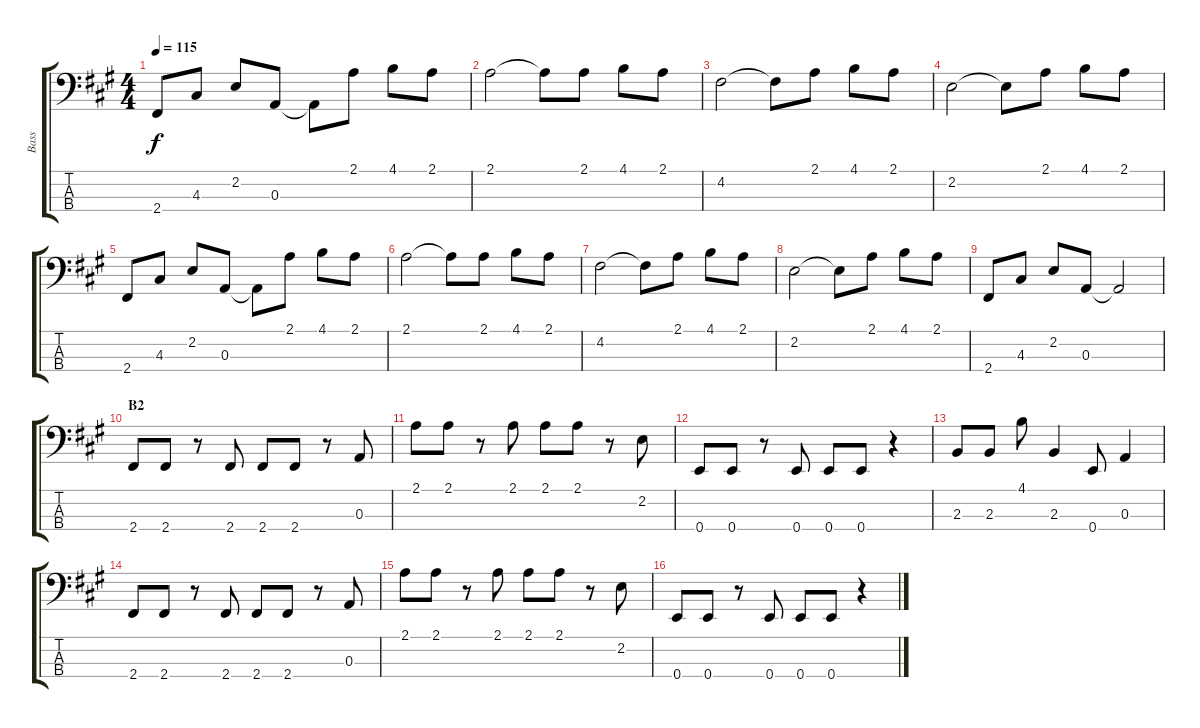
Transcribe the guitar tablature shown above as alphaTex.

\track ("Bass" "Bass") {instrument electricbasspick}
\staff {score tabs}
\tuning (G2 D2 A1 E1) {hide}
\ts (4 4)
\tempo 115
\clef f4
\ks a
2.4.8{dy f} 4.3.8 2.2.8 0.3.8 0.3{t}.8 2.1.8 4.1.8 2.1.8 |
2.1.2 2.1{t}.8 2.1.8 4.1.8 2.1.8 |
4.2.2 4.2{t}.8 2.1.8 4.1.8 2.1.8 |
2.2.2 2.2{t}.8 2.1.8 4.1.8 2.1.8 |
2.4.8 4.3.8 2.2.8 0.3.8 0.3{t}.8 2.1.8 4.1.8 2.1.8 |
2.1.2 2.1{t}.8 2.1.8 4.1.8 2.1.8 |
4.2.2 4.2{t}.8 2.1.8 4.1.8 2.1.8 |
2.2.2 2.2{t}.8 2.1.8 4.1.8 2.1.8 |
2.4.8 4.3.8 2.2.8 0.3.8 0.3{t}.2 |
\section ("" "B2")
2.4.8 2.4.8 r.8 2.4.8 2.4.8 2.4.8 r.8 0.3.8 |
2.1.8 2.1.8 r.8 2.1.8 2.1.8 2.1.8 r.8 2.2.8 |
0.4.8 0.4.8 r.8 0.4.8 0.4.8 0.4.8 r.4 |
2.3.8 2.3.8 4.1.8 2.3.4 0.4.8 0.3.4 |
2.4.8 2.4.8 r.8 2.4.8 2.4.8 2.4.8 r.8 0.3.8 |
2.1.8 2.1.8 r.8 2.1.8 2.1.8 2.1.8 r.8 2.2.8 |
0.4.8 0.4.8 r.8 0.4.8 0.4.8 0.4.8 r.4
